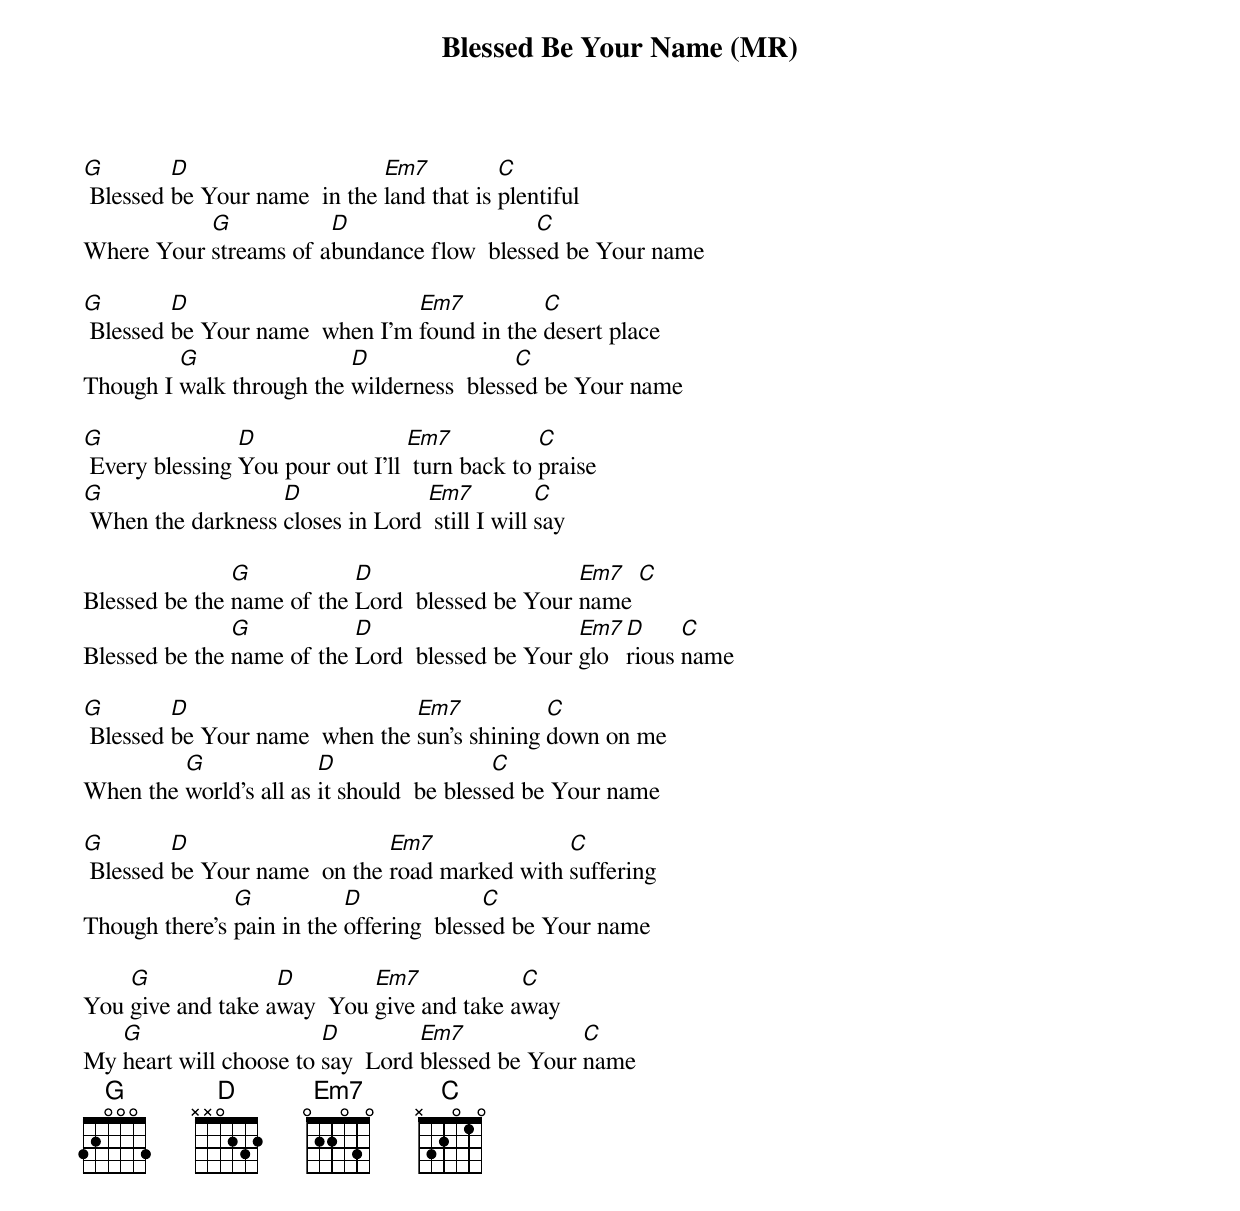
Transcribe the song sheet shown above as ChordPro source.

{title: Blessed Be Your Name (MR)}
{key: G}
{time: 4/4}
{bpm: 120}
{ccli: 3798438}
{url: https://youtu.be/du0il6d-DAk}
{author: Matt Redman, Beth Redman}
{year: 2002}
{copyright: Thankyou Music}

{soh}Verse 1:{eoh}
[G] Blessed [D]be Your name  in the [Em7]land that is [C]plentiful
Where Your [G]streams of a[D]bundance flow  bless[C]ed be Your name

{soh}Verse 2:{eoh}
[G] Blessed [D]be Your name  when I'm [Em7]found in the [C]desert place
Though I [G]walk through the [D]wilderness  bless[C]ed be Your name

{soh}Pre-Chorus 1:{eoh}
[G] Every blessing [D]You pour out I'll [Em7] turn back to [C]praise
[G] When the darkness [D]closes in Lord [Em7] still I will [C]say

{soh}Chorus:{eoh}
Blessed be the [G]name of the [D]Lord  blessed be Your [Em7]name [C]
Blessed be the [G]name of the [D]Lord  blessed be Your [Em7]glo[D]rious [C]name

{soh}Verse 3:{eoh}
[G] Blessed [D]be Your name  when the [Em7]sun's shining [C]down on me
When the [G]world's all as [D]it should  be bless[C]ed be Your name

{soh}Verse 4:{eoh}
[G] Blessed [D]be Your name  on the [Em7]road marked with [C]suffering
Though there's [G]pain in the [D]offering  bless[C]ed be Your name

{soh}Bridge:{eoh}
You [G]give and take a[D]way  You [Em7]give and take a[C]way
My [G]heart will choose to [D]say  Lord [Em7]blessed be Your [C]name
